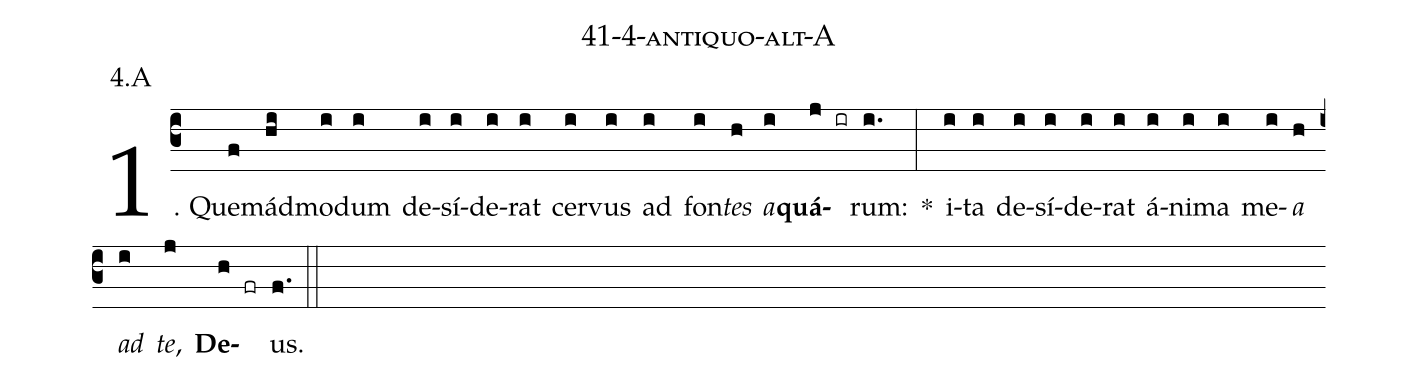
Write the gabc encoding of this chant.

name: 41-4-antiquo-alt-A;
annotation: 4.A;
%%
(c3)1. Quem(f)ád(hi)mo(i)dum(i) de(i)sí(i)de(i)rat(i) cer(i)vus(i) ad(i) fon(i)<i>tes</i>(h) <i>a</i>(i)<b>quá</b>(j ir)rum:(i.) *(:) i(i)ta(i) de(i)sí(i)de(i)rat(i) á(i)ni(i)ma(i) me(i)<i>a</i>(h) <i>ad</i>(i) <i>te</i>,(j) <b>De</b>(h fr)us.(f.) (::)
